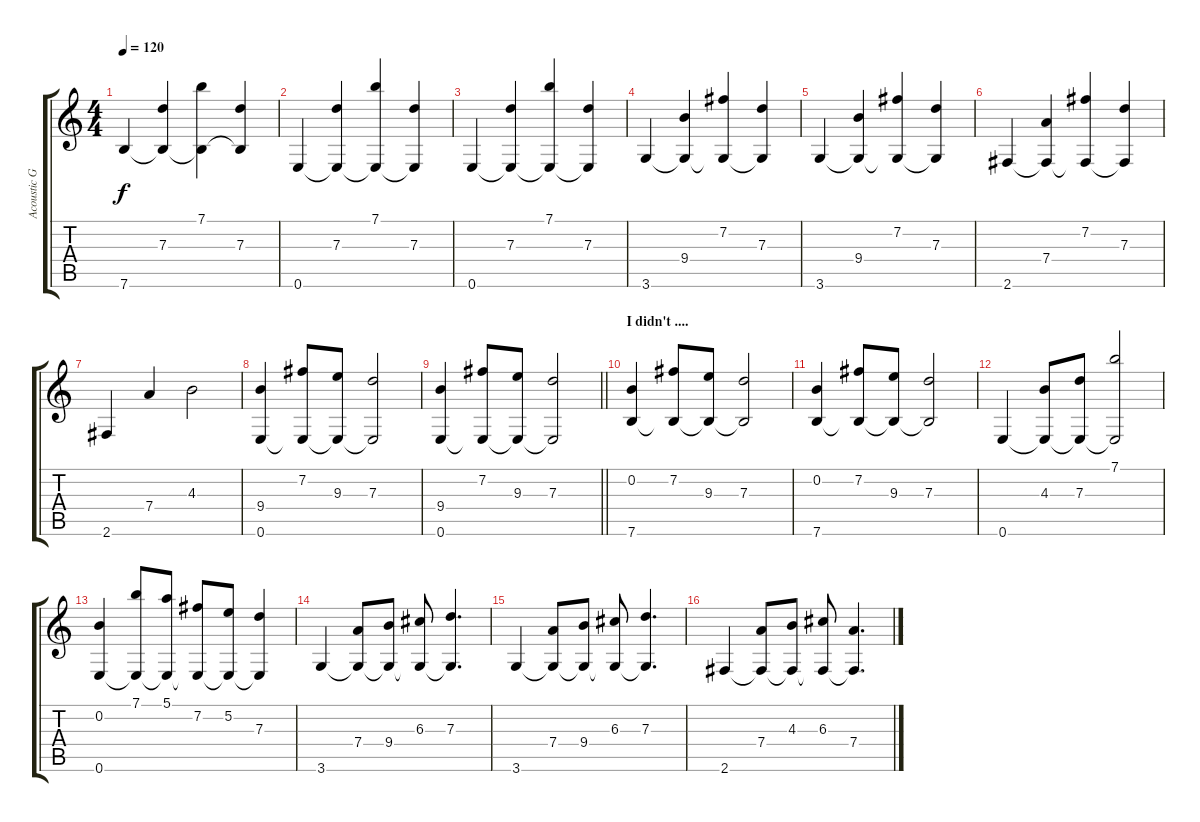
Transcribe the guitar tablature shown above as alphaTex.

\track ("Acoustic Guitar" "Acoustic G") {instrument acousticguitarnylon}
\staff {score tabs}
\tuning (E4 B3 G3 D3 A2 E2) {hide}
\ts (4 4)
\tempo 120
\clef g2
\ks c
7.6.4{dy f} (7.3 7.6{t}).4 (7.1 7.6{t}).4 (7.3 7.6{t}).4 |
0.6.4 (7.3 0.6{t}).4 (7.1 0.6{t}).4 (7.3 0.6{t}).4 |
0.6.4 (7.3 0.6{t}).4 (7.1 0.6{t}).4 (7.3 0.6{t}).4 |
3.6.4 (9.4 3.6{t}).4 (7.2 3.6{t}).4 (7.3 3.6{t}).4 |
3.6.4 (9.4 3.6{t}).4 (7.2 3.6{t}).4 (7.3 3.6{t}).4 |
2.6.4 (7.4 2.6{t}).4 (7.2 2.6{t}).4 (7.3 2.6{t}).4 |
2.6.4 7.4.4 4.3.2 |
(9.4 0.6).4 (7.2 0.6{t}).8 (9.3 0.6{t}).8 (7.3 0.6{t}).2 |
\barLineRight lightlight
(9.4 0.6).4 (7.2 0.6{t}).8 (9.3 0.6{t}).8 (7.3 0.6{t}).2 |
\section ("" "I didn't ....")
(0.2 7.6).4 (7.2 7.6{t}).8 (9.3 7.6{t}).8 (7.3 7.6{t}).2 |
(0.2 7.6).4 (7.2 7.6{t}).8 (9.3 7.6{t}).8 (7.3 7.6{t}).2 |
0.6.4 (4.3 0.6{t}).8 (7.3 0.6{t}).8 (7.1 0.6{t}).2 |
(0.2 0.6).4 (7.1 0.6{t}).8 (5.1 0.6{t}).8 (7.2 0.6{t}).8 (5.2 0.6{t}).8 (7.3 0.6{t}).4 |
3.6.4 (7.4 3.6{t}).8 (9.4 3.6{t}).8 (6.3 3.6{t}).8 (7.3 3.6{t}).4{d} |
3.6.4 (7.4 3.6{t}).8 (9.4 3.6{t}).8 (6.3 3.6{t}).8 (7.3 3.6{t}).4{d} |
2.6.4 (7.4 2.6{t}).8 (4.3 2.6{t}).8 (6.3 2.6{t}).8 (7.4 2.6{t}).4{d}
